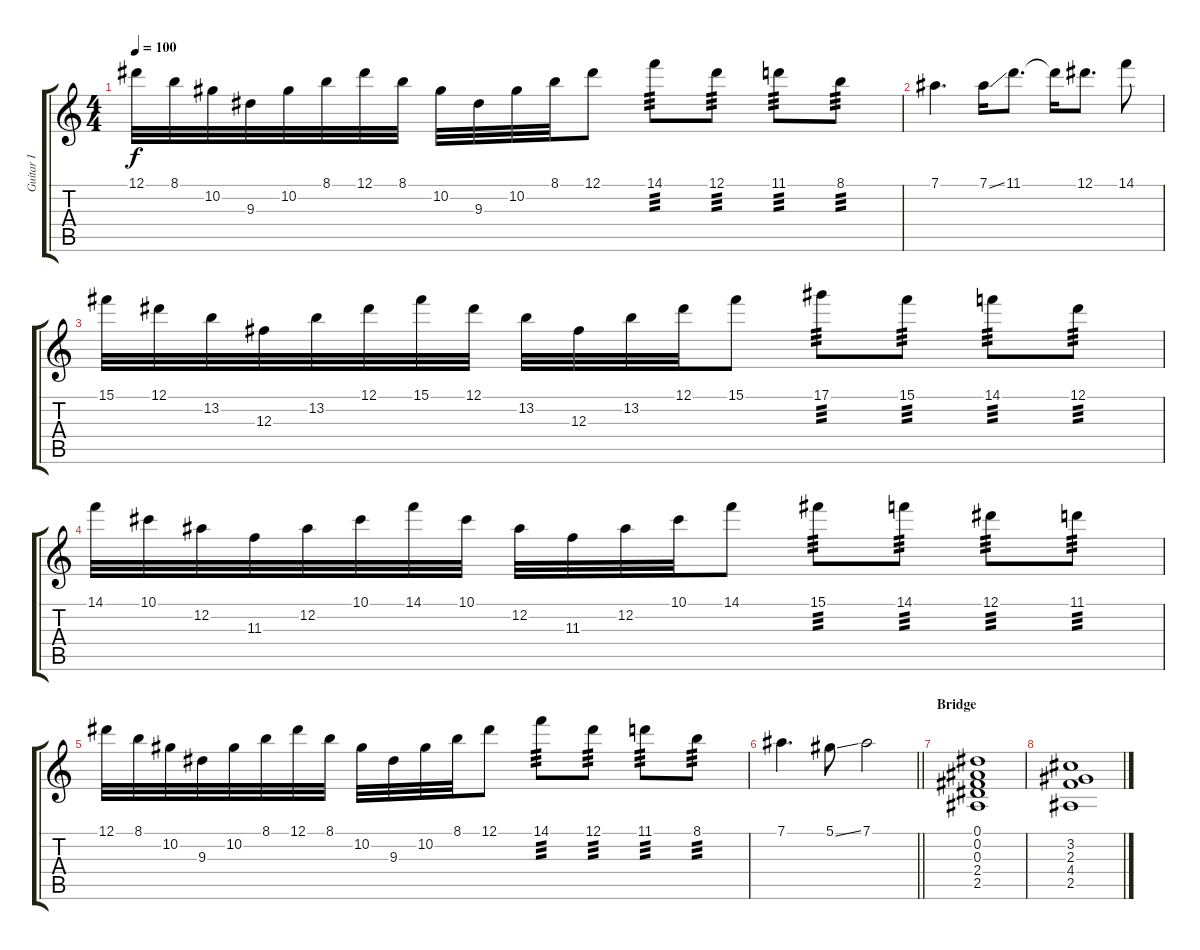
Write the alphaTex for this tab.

\track ("Guitar I" "Guitar I") {instrument overdrivenguitar}
\staff {score tabs}
\tuning (Eb4 Bb3 Gb3 Db3 Ab2 Eb2) {hide}
\ts (4 4)
\tempo 100
\clef g2
\ks c
12.1.32{dy f} 8.1.32 10.2.32 9.3.32 10.2.32 8.1.32 12.1.32 8.1.32 10.2.32 9.3.32 10.2.32 8.1.32 12.1.8 14.1.8{tp 3} 12.1.8{tp 3} 11.1.8{tp 3} 8.1.8{tp 3} |
7.1.4{d} 7.1{ss}.16 11.1.8{d} 11.1{t}.16 12.1.8{d} 14.1.8 |
15.1.32 12.1.32 13.2.32 12.3.32 13.2.32 12.1.32 15.1.32 12.1.32 13.2.32 12.3.32 13.2.32 12.1.32 15.1.8 17.1.8{tp 3} 15.1.8{tp 3} 14.1.8{tp 3} 12.1.8{tp 3} |
14.1.32 10.1.32 12.2.32 11.3.32 12.2.32 10.1.32 14.1.32 10.1.32 12.2.32 11.3.32 12.2.32 10.1.32 14.1.8 15.1.8{tp 3} 14.1.8{tp 3} 12.1.8{tp 3} 11.1.8{tp 3} |
12.1.32 8.1.32 10.2.32 9.3.32 10.2.32 8.1.32 12.1.32 8.1.32 10.2.32 9.3.32 10.2.32 8.1.32 12.1.8 14.1.8{tp 3} 12.1.8{tp 3} 11.1.8{tp 3} 8.1.8{tp 3} |
\barLineRight lightlight
7.1.4{d} 5.1{ss}.8 7.1.2 |
\section ("" "Bridge")
(0.1 0.2 0.3 2.4 2.5).1 |
(3.2 2.3 4.4 2.5).1
